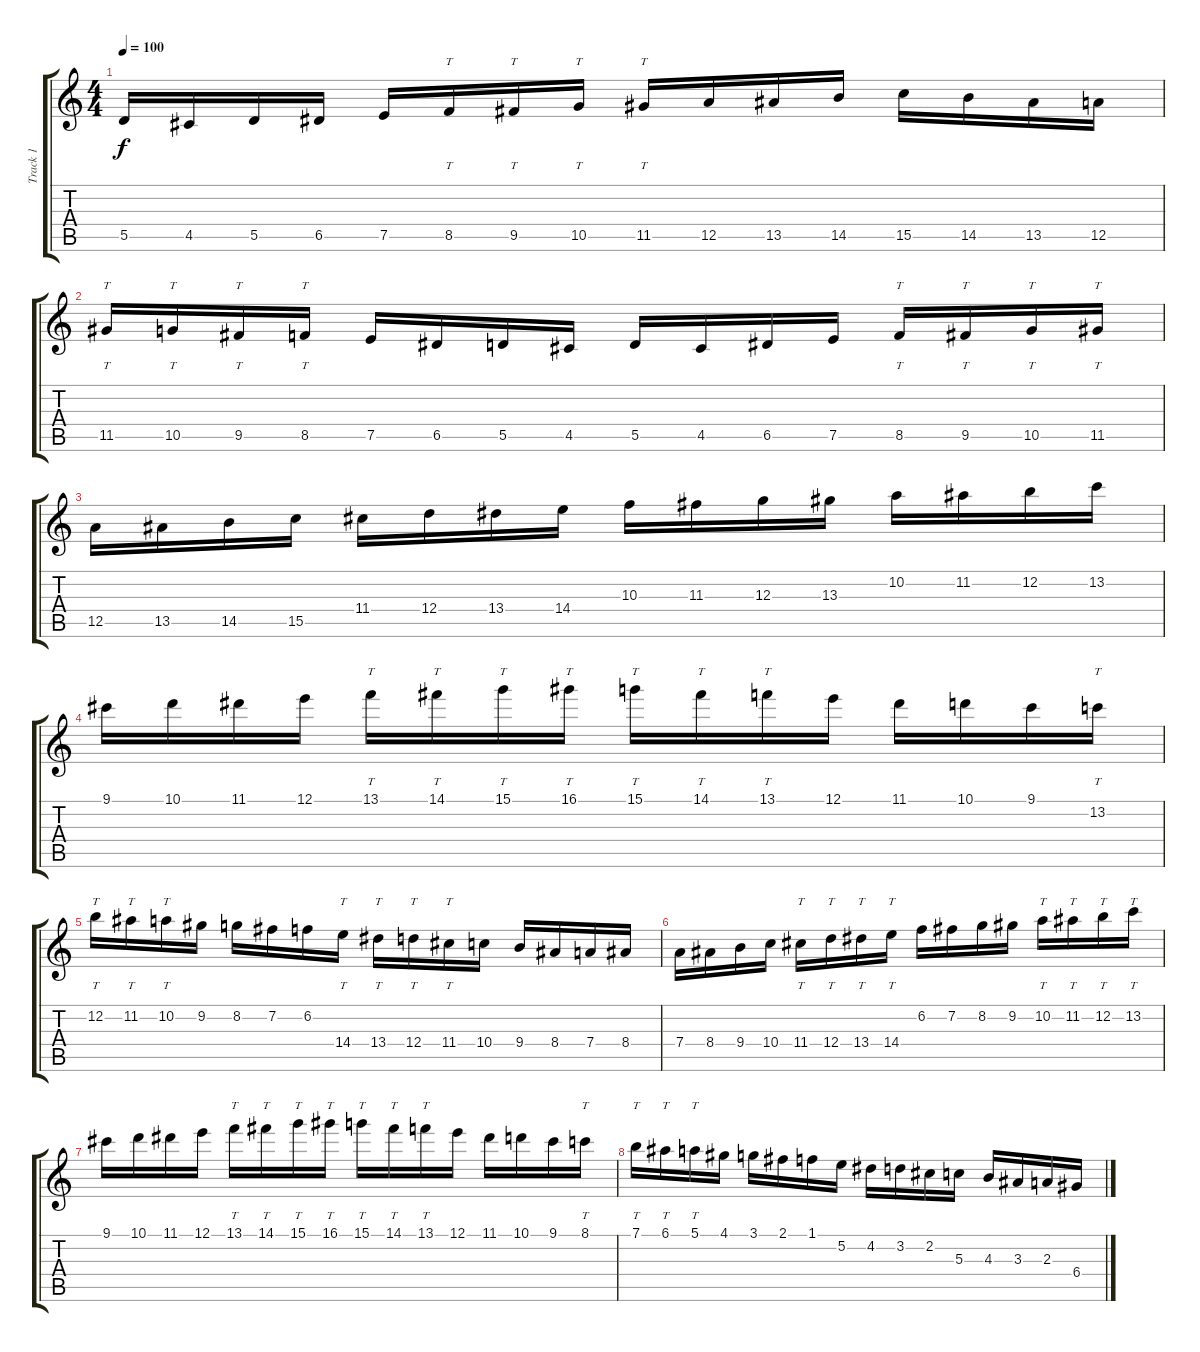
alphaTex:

\track ("Track 1" "Track 1") {instrument electricguitarjazz}
\staff {score tabs}
\tuning (E4 B3 G3 D3 A2 E2) {hide}
\ts (4 4)
\tempo 100
\clef g2
\ks c
5.5.16{dy f} 4.5.16 5.5.16 6.5.16 7.5.16 8.5.16{tt} 9.5.16{tt} 10.5.16{tt} 11.5.16{tt} 12.5.16 13.5.16 14.5.16 15.5.16 14.5.16 13.5.16 12.5.16 |
11.5.16{tt} 10.5.16{tt} 9.5.16{tt} 8.5.16{tt} 7.5.16 6.5.16 5.5.16 4.5.16 5.5.16 4.5.16 6.5.16 7.5.16 8.5.16{tt} 9.5.16{tt} 10.5.16{tt} 11.5.16{tt} |
12.5.16 13.5.16 14.5.16 15.5.16 11.4.16 12.4.16 13.4.16 14.4.16 10.3.16 11.3.16 12.3.16 13.3.16 10.2.16 11.2.16 12.2.16 13.2.16 |
9.1.16 10.1.16 11.1.16 12.1.16 13.1.16{tt} 14.1.16{tt} 15.1.16{tt} 16.1.16{tt} 15.1.16{tt} 14.1.16{tt} 13.1.16{tt} 12.1.16 11.1.16 10.1.16 9.1.16 13.2.16{tt} |
12.2.16{tt} 11.2.16{tt} 10.2.16{tt} 9.2.16 8.2.16 7.2.16 6.2.16 14.4.16{tt} 13.4.16{tt} 12.4.16{tt} 11.4.16{tt} 10.4.16 9.4.16 8.4.16 7.4.16 8.4.16 |
7.4.16 8.4.16 9.4.16 10.4.16 11.4.16{tt} 12.4.16{tt} 13.4.16{tt} 14.4.16{tt} 6.2.16 7.2.16 8.2.16 9.2.16 10.2.16{tt} 11.2.16{tt} 12.2.16{tt} 13.2.16{tt} |
9.1.16 10.1.16 11.1.16 12.1.16 13.1.16{tt} 14.1.16{tt} 15.1.16{tt} 16.1.16{tt} 15.1.16{tt} 14.1.16{tt} 13.1.16{tt} 12.1.16 11.1.16 10.1.16 9.1.16 8.1.16{tt} |
7.1.16{tt} 6.1.16{tt} 5.1.16{tt} 4.1.16 3.1.16 2.1.16 1.1.16 5.2.16 4.2.16 3.2.16 2.2.16 5.3.16 4.3.16 3.3.16 2.3.16 6.4.16
